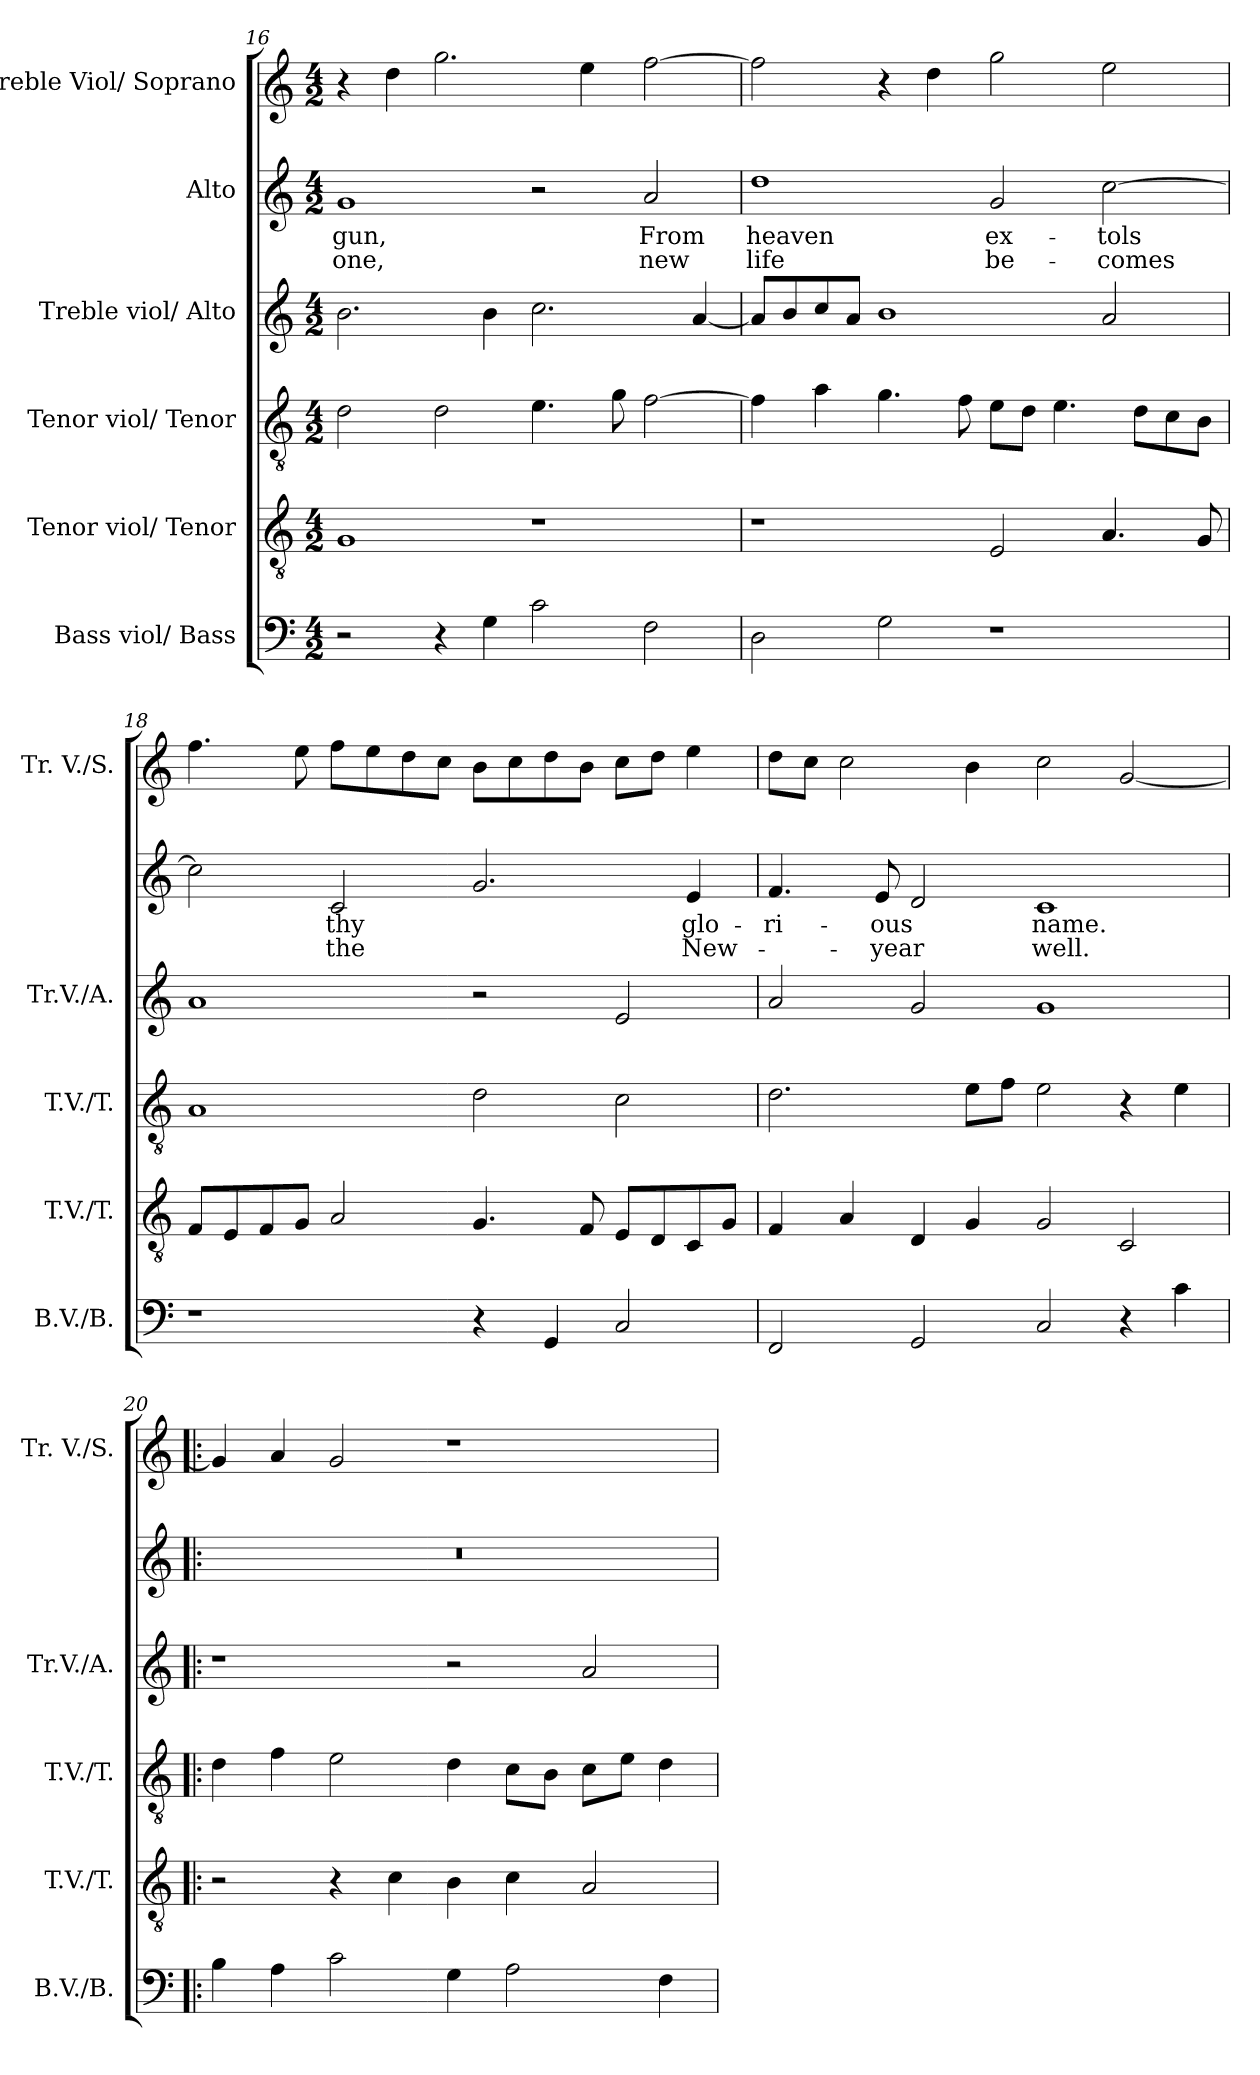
**kern	**kern	**kern	**kern	**kern	**text	**text	**kern
*part6	*part5	*part4	*part3	*part2	*part2	*part2	*part1
*staff6	*staff5	*staff4	*staff3	*staff2	*staff2	*staff2	*staff1
*I"Bass viol/ Bass	*I"Tenor viol/ Tenor	*I"Tenor viol/ Tenor	*I"Treble viol/ Alto	*I"Alto	*	*	*I"Treble Viol/ Soprano
*I'B.V./B.	*I'T.V./T.	*I'T.V./T.	*I'Tr.V./A.	*	*	*	*I'Tr. V./S.
!!LO:LB:g=z
*clefF4	*clefGv2	*clefGv2	*clefG2	*clefG2	*	*	*clefG2
*	*ITrd7c12	*ITrd7c12	*	*	*	*	*
*k[]	*k[]	*k[]	*k[]	*k[]	*	*	*k[]
*M4/2	*M4/2	*M4/2	*M4/2	*M4/2	*	*	*M4/2
=16	=16	=16	=16	=16	=16	=16	=16
!	!	!	!	!	!LO:LY:b	!LO:LY:b	!
2r	1GG	2D\	2.b\	1g	-gun,	one,	4r
.	.	.	.	.	.	.	4dd\
4r	.	2D\	.	.	.	.	2.gg\
4G\	.	.	4b\	.	.	.	.
2c\	1r	4.E\	2.cc\	2r	.	.	.
.	.	.	.	.	.	.	4ee\
.	.	8G\	.	.	.	.	.
!	!	!	!	!	!LO:LY:b	!LO:LY:b	!
2F\	.	[2F\	.	2a/	From	new	[2ff\
.	.	.	[4a/	.	.	.	.
=17	=17	=17	=17	=17	=17	=17	=17
!	!	!	!	!	!LO:LY:b	!LO:LY:b	!
2D\	1r	4F\]	8a/L]	1dd	heaven	life	2ff\]
.	.	.	8b/	.	.	.	.
.	.	4A\	8cc/	.	.	.	.
.	.	.	8a/J	.	.	.	.
2G\	.	4.G\	1b	.	.	.	4r
.	.	.	.	.	.	.	4dd\
.	.	8F\	.	.	.	.	.
!	!	!	!	!	!LO:LY:b	!LO:LY:b	!
1r	2EE/	8E\L	.	2g/	ex-	be-	2gg\
.	.	8D\J	.	.	.	.	.
.	.	4.E\	.	.	.	.	.
!	!	!	!	!	!LO:LY:b	!LO:LY:b	!
.	4.AA/	.	2a/	[2cc\	-tols	-comes	2ee\
.	.	8D\L	.	.	.	.	.
.	.	8C\	.	.	.	.	.
.	8GG/	8BB\J	.	.	.	.	.
=18	=18	=18	=18	=18	=18	=18	=18
1r	8FF/L	1AA	1a	2cc\]	.	.	4.ff\
.	8EE/	.	.	.	.	.	.
.	8FF/	.	.	.	.	.	.
.	8GG/J	.	.	.	.	.	8ee\
!	!	!	!	!	!LO:LY:b	!LO:LY:b	!
.	2AA/	.	.	2c/	thy	the	8ff\L
.	.	.	.	.	.	.	8ee\
.	.	.	.	.	.	.	8dd\
.	.	.	.	.	.	.	8cc\J
4r	4.GG/	2D\	2r	2.g/	.	.	8b\L
.	.	.	.	.	.	.	8cc\
4GG/	.	.	.	.	.	.	8dd\
.	8FF/	.	.	.	.	.	8b\J
2C/	8EE/L	2C\	2e/	.	.	.	8cc\L
.	8DD/	.	.	.	.	.	8dd\J
!	!	!	!	!	!LO:LY:b	!LO:LY:b	!
.	8CC/	.	.	4e/	glo-	New-	4ee\
.	8GG/J	.	.	.	.	.	.
=19	=19	=19	=19	=19	=19	=19	=19
!	!	!	!	!	!LO:LY:b	!	!
2FF/	4FF/	2.D\	2a/	4.f/	-ri-	.	8dd\L
.	.	.	.	.	.	.	8cc\J
.	4AA/	.	.	.	.	.	2cc\
!	!	!	!	!	!LO:LY:b	!LO:LY:b	!
.	.	.	.	8e/	-ous	-year	.
2GG/	4DD/	.	2g/	2d/	.	.	.
.	4GG/	8E\L	.	.	.	.	4b\
.	.	8F\J	.	.	.	.	.
!	!	!	!	!	!LO:LY:b	!LO:LY:b	!
2C/	2GG/	2E\	1g	1c	name.	well.	2cc\
4r	2CC/	4r	.	.	.	.	[2g/
4c\	.	4E\	.	.	.	.	.
!!LO:PB:g=z
=20!|:	=20!|:	=20!|:	=20!|:	=20!|:	=20!|:	=20!|:	=20!|:
4B\	2r	4D\	1r	0r	.	.	4g/]
4A\	.	4F\	.	.	.	.	4a/
2c\	4r	2E\	.	.	.	.	2g/
.	4C\	.	.	.	.	.	.
4G\	4BB\	4D\	2r	.	.	.	1r
2A\	4C\	8C\L	.	.	.	.	.
.	.	8BB\J	.	.	.	.	.
.	2AA/	8C\L	2a/	.	.	.	.
.	.	8E\J	.	.	.	.	.
4F\	.	4D\	.	.	.	.	.
=	=	=	=	=	=	=	=
*-	*-	*-	*-	*-	*-	*-	*-
